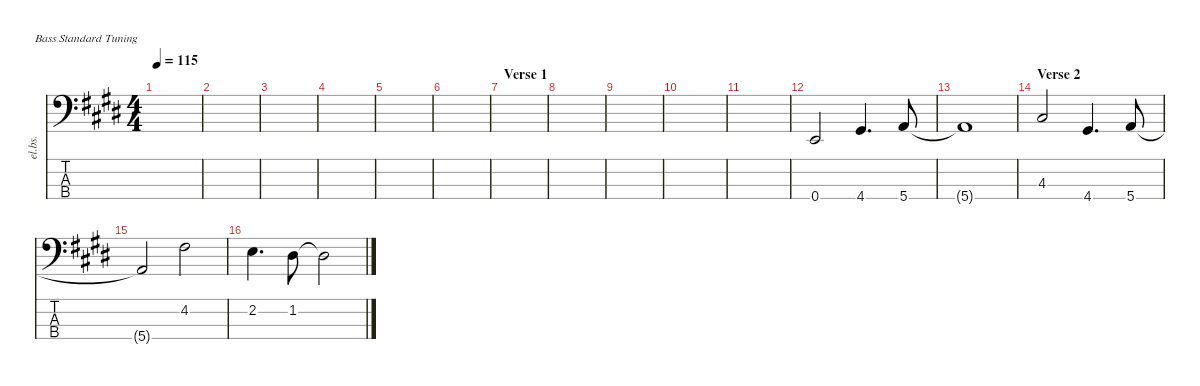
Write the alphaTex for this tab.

\defaultSystemsLayout 4
\hideDynamics
\bracketExtendMode nobrackets
\otherSystemsTrackNameOrientation horizontal
\track ("Electric Bass" "el.bs.") {instrument electricbassfinger}
\staff {score tabs}
\tuning (G2 D2 A1 E1)
\ts (4 4)
\tempo 115
\clef f4
\ks e
|
|
|
|
|
|
\section ("" "Verse 1")
|
|
|
|
|
0.4{acc forcenatural}.2{beam Up} 4.4{acc #}.4{d beam Up} 5.4{acc forcenatural}.8{beam Up} |
5.4{t acc forcenatural}.1{beam Up} |
\section ("" "Verse 2")
4.3{acc #}.2{beam Up} 4.4{acc #}.4{d beam Up} 5.4{acc forcenatural}.8{beam Up} |
5.4{t acc forcenatural}.2{beam Up} 4.2{acc #}.2{beam Down} |
2.2{acc forcenatural}.4{d beam Down} 1.2{acc #}.8{beam Down} 1.2{t acc #}.2{beam Down}
